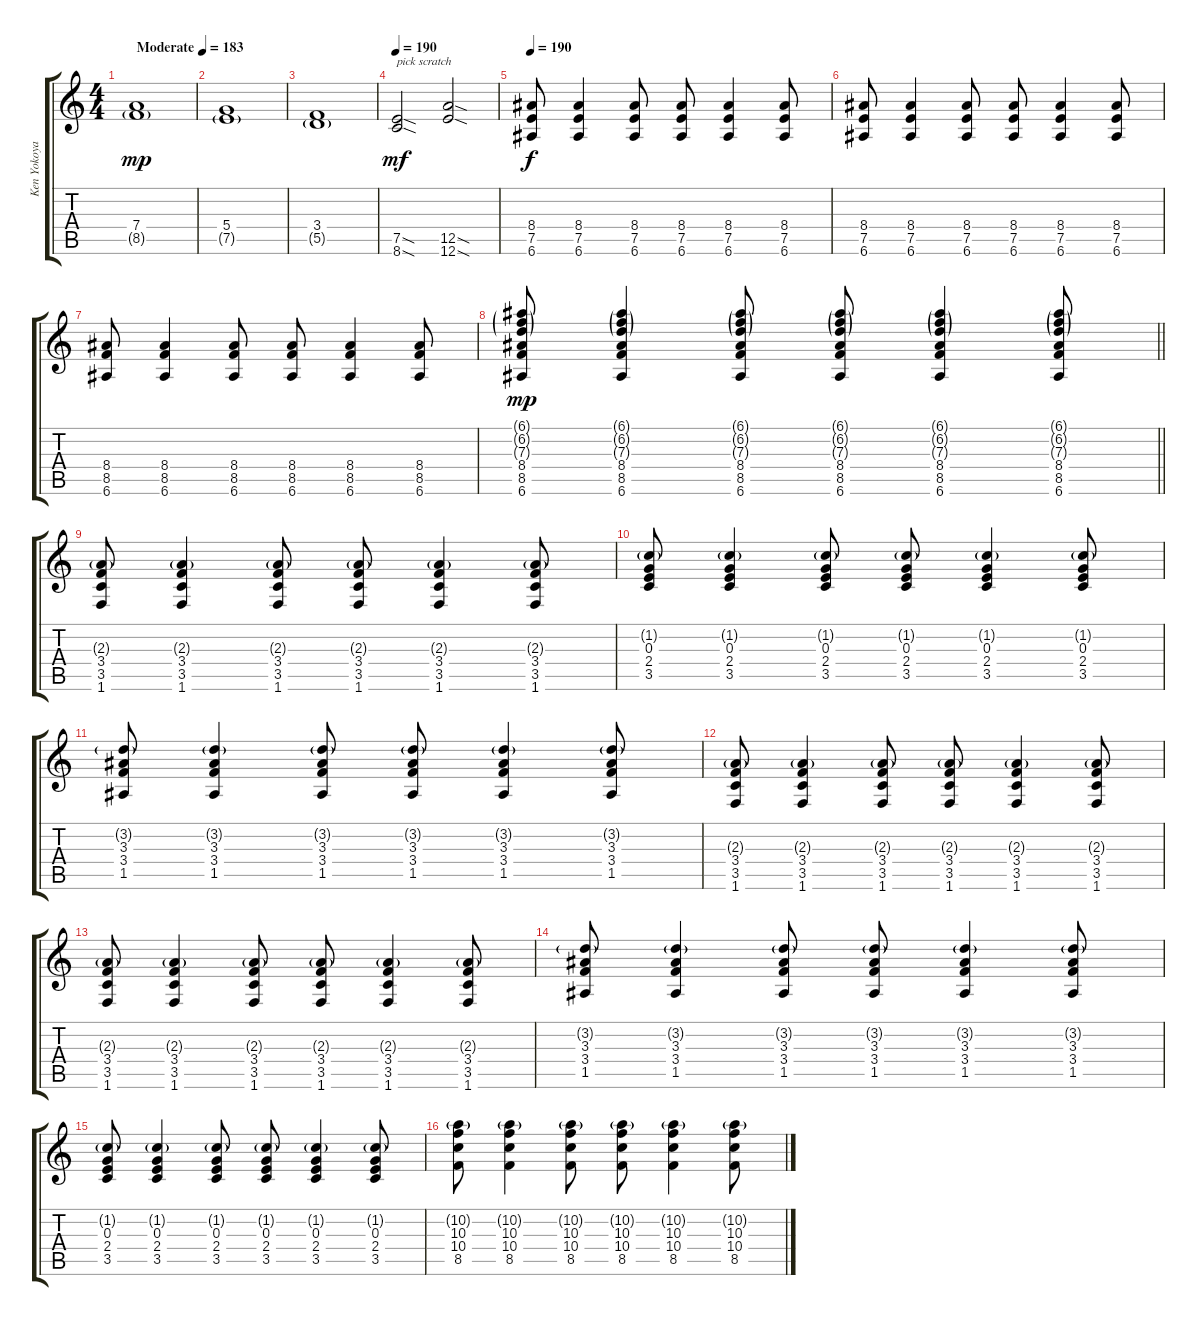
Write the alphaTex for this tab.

\track ("Ken Yokoyama" "Ken Yokoya") {instrument distortionguitar}
\staff {score tabs}
\tuning (E4 B3 G3 D3 A2 E2) {hide}
\ts (4 4)
\tempo (183 "Moderate")
\clef g2
\ks c
(7.4 8.5{g}).1{dy mp instrument distortionguitar} |
(5.4 7.5{g}).1 |
(3.4 5.5{g}).1 |
\tempo 190
(7.5{sod} 8.6{sod}).2{txt "pick scratch " dy mf} (12.5{sod} 12.6{sod}).2 |
\tempo 190
(8.4 7.5 6.6).8{dy f} (8.4 7.5 6.6).4 (8.4 7.5 6.6).8 (8.4 7.5 6.6).8 (8.4 7.5 6.6).4 (8.4 7.5 6.6).8 |
(8.4 7.5 6.6).8 (8.4 7.5 6.6).4 (8.4 7.5 6.6).8 (8.4 7.5 6.6).8 (8.4 7.5 6.6).4 (8.4 7.5 6.6).8 |
(8.4 8.5 6.6).8 (8.4 8.5 6.6).4 (8.4 8.5 6.6).8 (8.4 8.5 6.6).8 (8.4 8.5 6.6).4 (8.4 8.5 6.6).8 |
\barLineRight lightlight
(6.1{g} 6.2{g} 7.3{g} 8.4 8.5 6.6).8{dy mp} (6.1{g} 6.2{g} 7.3{g} 8.4 8.5 6.6).4 (6.1{g} 6.2{g} 7.3{g} 8.4 8.5 6.6).8 (6.1{g} 6.2{g} 7.3{g} 8.4 8.5 6.6).8 (6.1{g} 6.2{g} 7.3{g} 8.4 8.5 6.6).4 (6.1{g} 6.2{g} 7.3{g} 8.4 8.5 6.6).8 |
\section ("" "")
(2.3{g} 3.4 3.5 1.6).8 (2.3{g} 3.4 3.5 1.6).4 (2.3{g} 3.4 3.5 1.6).8 (2.3{g} 3.4 3.5 1.6).8 (2.3{g} 3.4 3.5 1.6).4 (2.3{g} 3.4 3.5 1.6).8 |
(1.2{g} 0.3 2.4 3.5).8 (1.2{g} 0.3 2.4 3.5).4 (1.2{g} 0.3 2.4 3.5).8 (1.2{g} 0.3 2.4 3.5).8 (1.2{g} 0.3 2.4 3.5).4 (1.2{g} 0.3 2.4 3.5).8 |
(3.2{g} 3.3 3.4 1.5).8 (3.2{g} 3.3 3.4 1.5).4 (3.2{g} 3.3 3.4 1.5).8 (3.2{g} 3.3 3.4 1.5).8 (3.2{g} 3.3 3.4 1.5).4 (3.2{g} 3.3 3.4 1.5).8 |
(2.3{g} 3.4 3.5 1.6).8 (2.3{g} 3.4 3.5 1.6).4 (2.3{g} 3.4 3.5 1.6).8 (2.3{g} 3.4 3.5 1.6).8 (2.3{g} 3.4 3.5 1.6).4 (2.3{g} 3.4 3.5 1.6).8 |
(2.3{g} 3.4 3.5 1.6).8 (2.3{g} 3.4 3.5 1.6).4 (2.3{g} 3.4 3.5 1.6).8 (2.3{g} 3.4 3.5 1.6).8 (2.3{g} 3.4 3.5 1.6).4 (2.3{g} 3.4 3.5 1.6).8 |
(3.2{g} 3.3 3.4 1.5).8 (3.2{g} 3.3 3.4 1.5).4 (3.2{g} 3.3 3.4 1.5).8 (3.2{g} 3.3 3.4 1.5).8 (3.2{g} 3.3 3.4 1.5).4 (3.2{g} 3.3 3.4 1.5).8 |
(1.2{g} 0.3 2.4 3.5).8 (1.2{g} 0.3 2.4 3.5).4 (1.2{g} 0.3 2.4 3.5).8 (1.2{g} 0.3 2.4 3.5).8 (1.2{g} 0.3 2.4 3.5).4 (1.2{g} 0.3 2.4 3.5).8 |
(10.2{g} 10.3 10.4 8.5).8 (10.2{g} 10.3 10.4 8.5).4 (10.2{g} 10.3 10.4 8.5).8 (10.2{g} 10.3 10.4 8.5).8 (10.2{g} 10.3 10.4 8.5).4 (10.2{g} 10.3 10.4 8.5).8
